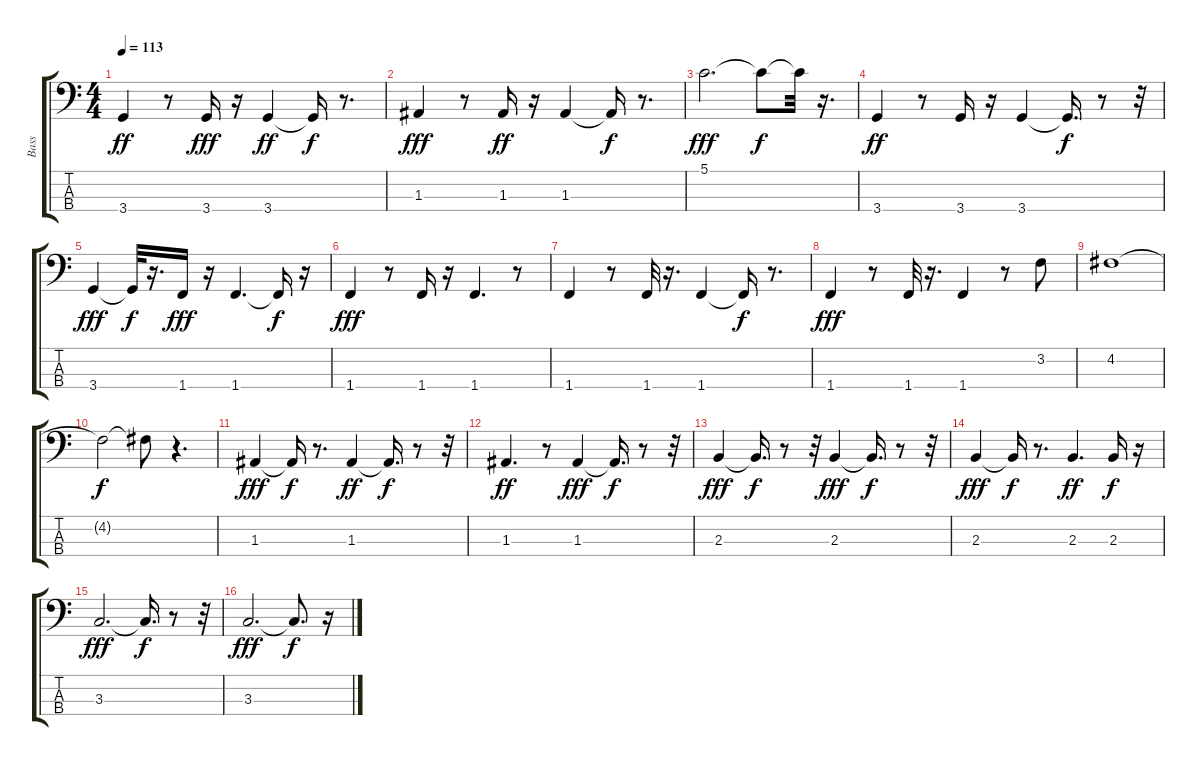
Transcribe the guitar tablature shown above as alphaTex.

\track ("Bass" "Bass") {instrument electricbassfinger}
\staff {score tabs}
\tuning (G2 D2 A1 E1) {hide}
\ts (4 4)
\tempo 113
\clef f4
\ks c
3.4.4{dy ff} r.8 3.4.16{dy fff} r.16 3.4.4{dy ff} 3.4{t}.16{dy f} r.8{d} |
1.3.4{dy fff} r.8 1.3.16{dy ff} r.16 1.3.4 1.3{t}.16{dy f} r.8{d} |
5.1.2{d dy fff} 5.1{t}.8{dy f} 5.1{t}.32 r.16{d} |
3.4.4{dy ff} r.8 3.4.16 r.16 3.4.4 3.4{t}.16{d dy f} r.8 r.32 |
3.4.4{dy fff} 3.4{t}.32{dy f} r.16{d} 1.4.16{dy fff} r.16 1.4.4{d} 1.4{t}.16{dy f} r.16 |
1.4.4{dy fff} r.8 1.4.16 r.16 1.4.4{d} r.8 |
1.4.4 r.8 1.4.32 r.16{d} 1.4.4 1.4{t}.16{dy f} r.8{d} |
1.4.4{dy fff} r.8 1.4.32 r.16{d} 1.4.4 r.8 3.2.8 |
4.2.1 |
4.2{t}.2{dy f} 4.2{t}.8 r.4{d} |
1.3.4{dy fff} 1.3{t}.16{dy f} r.8{d} 1.3.4{dy ff} 1.3{t}.16{d dy f} r.8 r.32 |
1.3.4{d dy ff} r.8 1.3.4{dy fff} 1.3{t}.16{d dy f} r.8 r.32 |
2.3.4{dy fff} 2.3{t}.16{d dy f} r.8 r.32 2.3.4{dy fff} 2.3{t}.16{d dy f} r.8 r.32 |
2.3.4{dy fff} 2.3{t}.16{dy f} r.8{d} 2.3.4{d dy ff} 2.3.16{dy f} r.16 |
3.3.2{d dy fff} 3.3{t}.16{d dy f} r.8 r.32 |
3.3.2{d dy fff} 3.3{t}.8{d dy f} r.16
